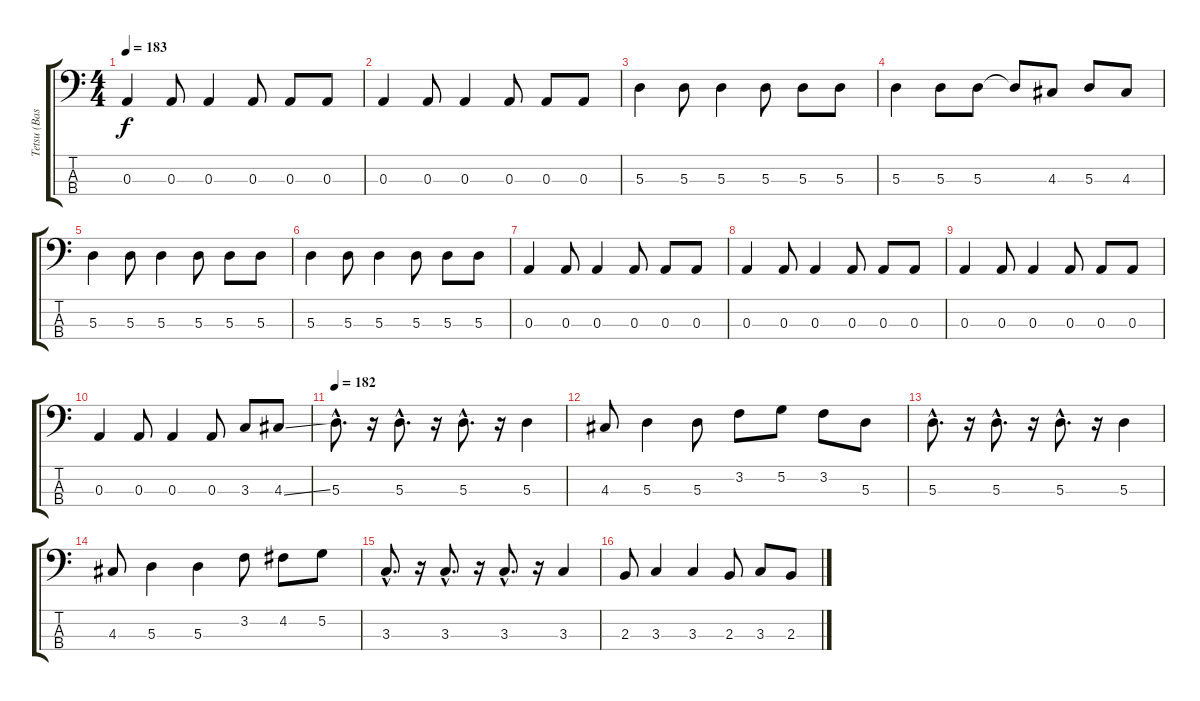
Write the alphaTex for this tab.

\track ("Tetsu (Bass)" "Tetsu (Bas") {instrument electricbasspick}
\staff {score tabs}
\tuning (G2 D2 A1 E1) {hide}
\ts (4 4)
\tempo 183
\clef f4
\ks c
0.3.4{dy f} 0.3.8 0.3.4 0.3.8 0.3.8 0.3.8 |
0.3.4 0.3.8 0.3.4 0.3.8 0.3.8 0.3.8 |
5.3.4 5.3.8 5.3.4 5.3.8 5.3.8 5.3.8 |
5.3.4 5.3.8 5.3.8 5.3{t}.8 4.3.8 5.3.8 4.3.8 |
5.3.4 5.3.8 5.3.4 5.3.8 5.3.8 5.3.8 |
5.3.4 5.3.8 5.3.4 5.3.8 5.3.8 5.3.8 |
0.3.4 0.3.8 0.3.4 0.3.8 0.3.8 0.3.8 |
0.3.4 0.3.8 0.3.4 0.3.8 0.3.8 0.3.8 |
0.3.4 0.3.8 0.3.4 0.3.8 0.3.8 0.3.8 |
0.3.4 0.3.8 0.3.4 0.3.8 3.3.8 4.3{ss}.8 |
\tempo 182
5.3{hac}.8{d} r.16 5.3{hac}.8{d} r.16 5.3{hac}.8{d} r.16 5.3.4 |
4.3.8 5.3.4 5.3.8 3.2.8 5.2.8 3.2.8 5.3.8 |
5.3{hac}.8{d} r.16 5.3{hac}.8{d} r.16 5.3{hac}.8{d} r.16 5.3.4 |
4.3.8 5.3.4 5.3.4 3.2.8 4.2.8 5.2.8 |
3.3{hac}.8{d} r.16 3.3{hac}.8{d} r.16 3.3{hac}.8{d} r.16 3.3.4 |
2.3.8 3.3.4 3.3.4 2.3.8 3.3.8 2.3.8
